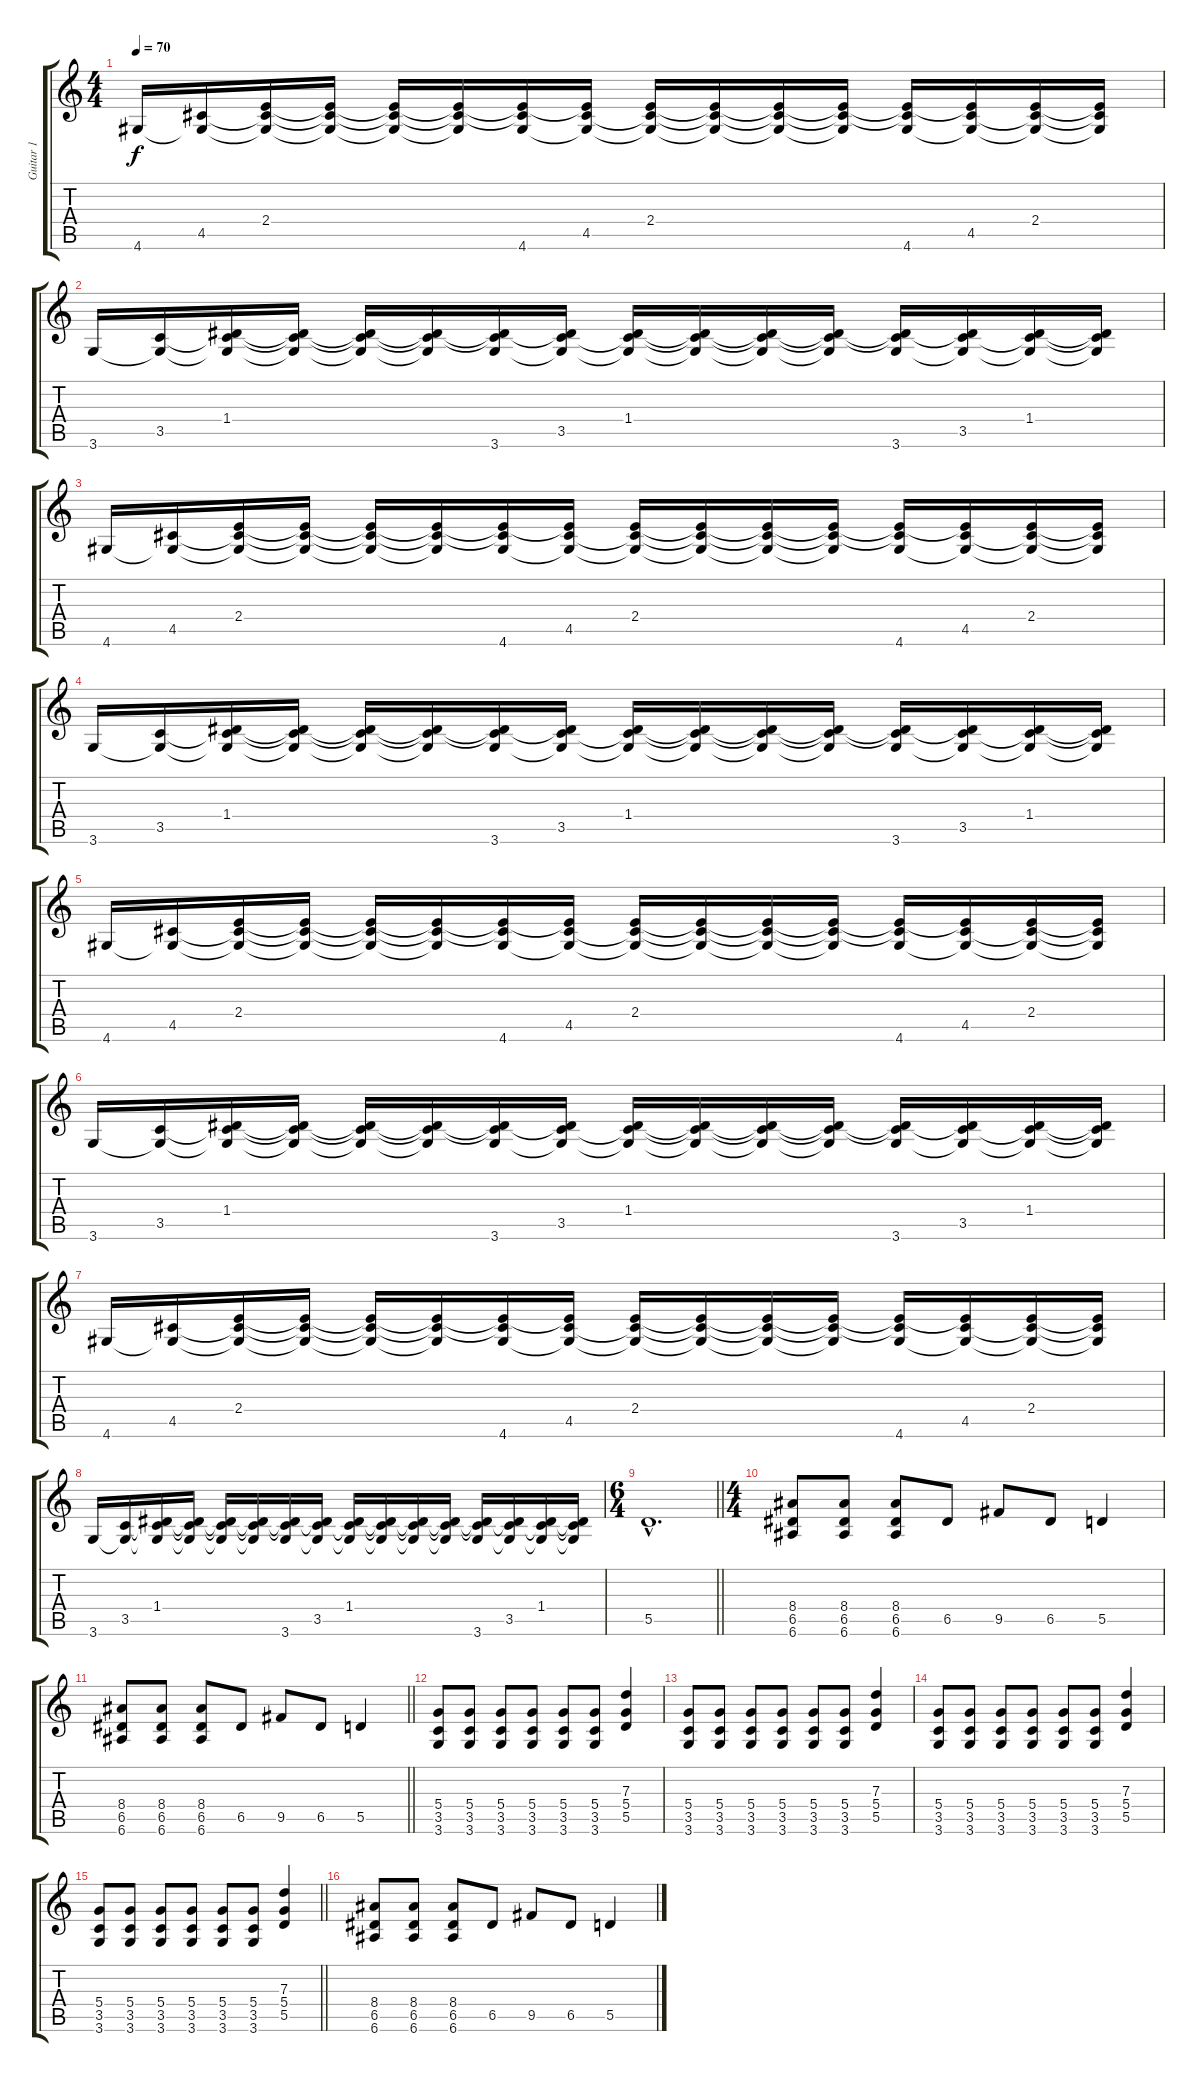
\track ("Guitar 1" "Guitar 1") {instrument overdrivenguitar}
\staff {score tabs}
\tuning (E4 B3 G3 D3 A2 E2) {hide}
\ts (4 4)
\tempo 70
\clef g2
\ks c
4.6.16{dy f} (4.5 4.6{t}).16 (2.4 4.5{t} 4.6{t}).16 (2.4{t} 4.5{t} 4.6{t}).16 (2.4{t} 4.5{t} 4.6{t}).16 (2.4{t} 4.5{t} 4.6{t}).16 (2.4{t} 4.5{t} 4.6).16 (2.4{t} 4.5 4.6{t}).16 (2.4 4.5{t} 4.6{t}).16 (2.4{t} 4.5{t} 4.6{t}).16 (2.4{t} 4.5{t} 4.6{t}).16 (2.4{t} 4.5{t} 4.6{t}).16 (2.4{t} 4.5{t} 4.6).16 (2.4{t} 4.5 4.6{t}).16 (2.4 4.5{t} 4.6{t}).16 (2.4{t} 4.5{t} 4.6{t}).16 |
3.6.16 (3.5 3.6{t}).16 (1.4 3.5{t} 3.6{t}).16 (1.4{t} 3.5{t} 3.6{t}).16 (1.4{t} 3.5{t} 3.6{t}).16 (1.4{t} 3.5{t} 3.6{t}).16 (1.4{t} 3.5{t} 3.6).16 (1.4{t} 3.5 3.6{t}).16 (1.4 3.5{t} 3.6{t}).16 (1.4{t} 3.5{t} 3.6{t}).16 (1.4{t} 3.5{t} 3.6{t}).16 (1.4{t} 3.5{t} 3.6{t}).16 (1.4{t} 3.5{t} 3.6).16 (1.4{t} 3.5 3.6{t}).16 (1.4 3.5{t} 3.6{t}).16 (1.4{t} 3.5{t} 3.6{t}).16 |
4.6.16 (4.5 4.6{t}).16 (2.4 4.5{t} 4.6{t}).16 (2.4{t} 4.5{t} 4.6{t}).16 (2.4{t} 4.5{t} 4.6{t}).16 (2.4{t} 4.5{t} 4.6{t}).16 (2.4{t} 4.5{t} 4.6).16 (2.4{t} 4.5 4.6{t}).16 (2.4 4.5{t} 4.6{t}).16 (2.4{t} 4.5{t} 4.6{t}).16 (2.4{t} 4.5{t} 4.6{t}).16 (2.4{t} 4.5{t} 4.6{t}).16 (2.4{t} 4.5{t} 4.6).16 (2.4{t} 4.5 4.6{t}).16 (2.4 4.5{t} 4.6{t}).16 (2.4{t} 4.5{t} 4.6{t}).16 |
3.6.16 (3.5 3.6{t}).16 (1.4 3.5{t} 3.6{t}).16 (1.4{t} 3.5{t} 3.6{t}).16 (1.4{t} 3.5{t} 3.6{t}).16 (1.4{t} 3.5{t} 3.6{t}).16 (1.4{t} 3.5{t} 3.6).16 (1.4{t} 3.5 3.6{t}).16 (1.4 3.5{t} 3.6{t}).16 (1.4{t} 3.5{t} 3.6{t}).16 (1.4{t} 3.5{t} 3.6{t}).16 (1.4{t} 3.5{t} 3.6{t}).16 (1.4{t} 3.5{t} 3.6).16 (1.4{t} 3.5 3.6{t}).16 (1.4 3.5{t} 3.6{t}).16 (1.4{t} 3.5{t} 3.6{t}).16 |
4.6.16 (4.5 4.6{t}).16 (2.4 4.5{t} 4.6{t}).16 (2.4{t} 4.5{t} 4.6{t}).16 (2.4{t} 4.5{t} 4.6{t}).16 (2.4{t} 4.5{t} 4.6{t}).16 (2.4{t} 4.5{t} 4.6).16 (2.4{t} 4.5 4.6{t}).16 (2.4 4.5{t} 4.6{t}).16 (2.4{t} 4.5{t} 4.6{t}).16 (2.4{t} 4.5{t} 4.6{t}).16 (2.4{t} 4.5{t} 4.6{t}).16 (2.4{t} 4.5{t} 4.6).16 (2.4{t} 4.5 4.6{t}).16 (2.4 4.5{t} 4.6{t}).16 (2.4{t} 4.5{t} 4.6{t}).16 |
3.6.16 (3.5 3.6{t}).16 (1.4 3.5{t} 3.6{t}).16 (1.4{t} 3.5{t} 3.6{t}).16 (1.4{t} 3.5{t} 3.6{t}).16 (1.4{t} 3.5{t} 3.6{t}).16 (1.4{t} 3.5{t} 3.6).16 (1.4{t} 3.5 3.6{t}).16 (1.4 3.5{t} 3.6{t}).16 (1.4{t} 3.5{t} 3.6{t}).16 (1.4{t} 3.5{t} 3.6{t}).16 (1.4{t} 3.5{t} 3.6{t}).16 (1.4{t} 3.5{t} 3.6).16 (1.4{t} 3.5 3.6{t}).16 (1.4 3.5{t} 3.6{t}).16 (1.4{t} 3.5{t} 3.6{t}).16 |
4.6.16 (4.5 4.6{t}).16 (2.4 4.5{t} 4.6{t}).16 (2.4{t} 4.5{t} 4.6{t}).16 (2.4{t} 4.5{t} 4.6{t}).16 (2.4{t} 4.5{t} 4.6{t}).16 (2.4{t} 4.5{t} 4.6).16 (2.4{t} 4.5 4.6{t}).16 (2.4 4.5{t} 4.6{t}).16 (2.4{t} 4.5{t} 4.6{t}).16 (2.4{t} 4.5{t} 4.6{t}).16 (2.4{t} 4.5{t} 4.6{t}).16 (2.4{t} 4.5{t} 4.6).16 (2.4{t} 4.5 4.6{t}).16 (2.4 4.5{t} 4.6{t}).16 (2.4{t} 4.5{t} 4.6{t}).16 |
3.6.16 (3.5 3.6{t}).16 (1.4 3.5{t} 3.6{t}).16 (1.4{t} 3.5{t} 3.6{t}).16 (1.4{t} 3.5{t} 3.6{t}).16 (1.4{t} 3.5{t} 3.6{t}).16 (1.4{t} 3.5{t} 3.6).16 (1.4{t} 3.5 3.6{t}).16 (1.4 3.5{t} 3.6{t}).16 (1.4{t} 3.5{t} 3.6{t}).16 (1.4{t} 3.5{t} 3.6{t}).16 (1.4{t} 3.5{t} 3.6{t}).16 (1.4{t} 3.5{t} 3.6).16 (1.4{t} 3.5 3.6{t}).16 (1.4 3.5{t} 3.6{t}).16 (1.4{t} 3.5{t} 3.6{t}).16 |
\ts (6 4)
\barLineRight lightlight
5.5{hac}.1{d} |
\ts (4 4)
(8.4 6.5 6.6).8 (8.4 6.5 6.6).8 (8.4 6.5 6.6).8 6.5.8 9.5.8 6.5.8 5.5.4 |
\barLineRight lightlight
(8.4 6.5 6.6).8 (8.4 6.5 6.6).8 (8.4 6.5 6.6).8 6.5.8 9.5.8 6.5.8 5.5.4 |
(5.4 3.5 3.6).8 (5.4 3.5 3.6).8 (5.4 3.5 3.6).8 (5.4 3.5 3.6).8 (5.4 3.5 3.6).8 (5.4 3.5 3.6).8 (7.3 5.4 5.5).4 |
(5.4 3.5 3.6).8 (5.4 3.5 3.6).8 (5.4 3.5 3.6).8 (5.4 3.5 3.6).8 (5.4 3.5 3.6).8 (5.4 3.5 3.6).8 (7.3 5.4 5.5).4 |
(5.4 3.5 3.6).8 (5.4 3.5 3.6).8 (5.4 3.5 3.6).8 (5.4 3.5 3.6).8 (5.4 3.5 3.6).8 (5.4 3.5 3.6).8 (7.3 5.4 5.5).4 |
\barLineRight lightlight
(5.4 3.5 3.6).8 (5.4 3.5 3.6).8 (5.4 3.5 3.6).8 (5.4 3.5 3.6).8 (5.4 3.5 3.6).8 (5.4 3.5 3.6).8 (7.3 5.4 5.5).4 |
(8.4 6.5 6.6).8 (8.4 6.5 6.6).8 (8.4 6.5 6.6).8 6.5.8 9.5.8 6.5.8 5.5.4
